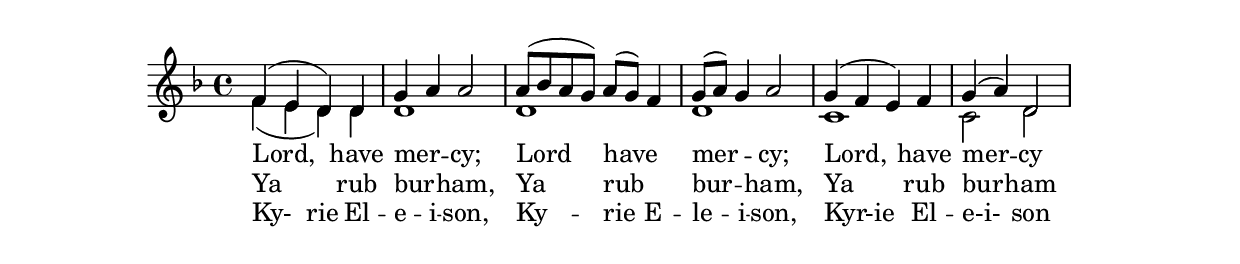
\version "2.18.0"
Melody = {
         f'4( e' d') d'
         g' a' a'2
         a'8( bes' a' g') a'( g') f'4
         g'8( a') g'4 a'2
         g'4( f' e') f'
         g'( a') d'2 
}
Ison = {
         f'4( e' d') d'
         d'1
         d'1
         d'1
         c'1
         c'2 d'
}

% Lyrics in 3 languages
English = \lyricmode { 
Lord, have mer _ -- cy; Lord have _ mer -- _ cy; Lord, have mer -- cy 
}
Arabic = \lyricmode { 
Ya rub bur -- _ ham, Ya rub _ bur -- _ ham, Ya rub bur -- ham 
}
Greek = \lyricmode { 
Ky-__rie El -- e -- i -- son,  Ky -- rie E -- le -- i -- son,  Kyr-ie El -- e-i- son 
}


EnglishLyrics = \context Lyrics = MelodyAndIsonEnglish \lyricsto Melody \English
ArabicLyrics  = \context Lyrics = MelodyAndIsonArabic \lyricsto Melody \Arabic
GreekLyrics   = \context Lyrics = MelodyAndIsonGreek \lyricsto Melody \Greek

\score { <<
      %Start of Staff
      \new Staff = "MelodyAndIson"  <<
        \clef treble 
        { \key f \major}
        { \time 4/4 }
        \new Voice = "Melody"  { \voiceOne \Melody } 
        \new Voice = "Ison"    { \voiceTwo \Ison }         
    >>
    \new Lyrics = melody
    \EnglishLyrics
    \ArabicLyrics
    \GreekLyrics
  >>
}




